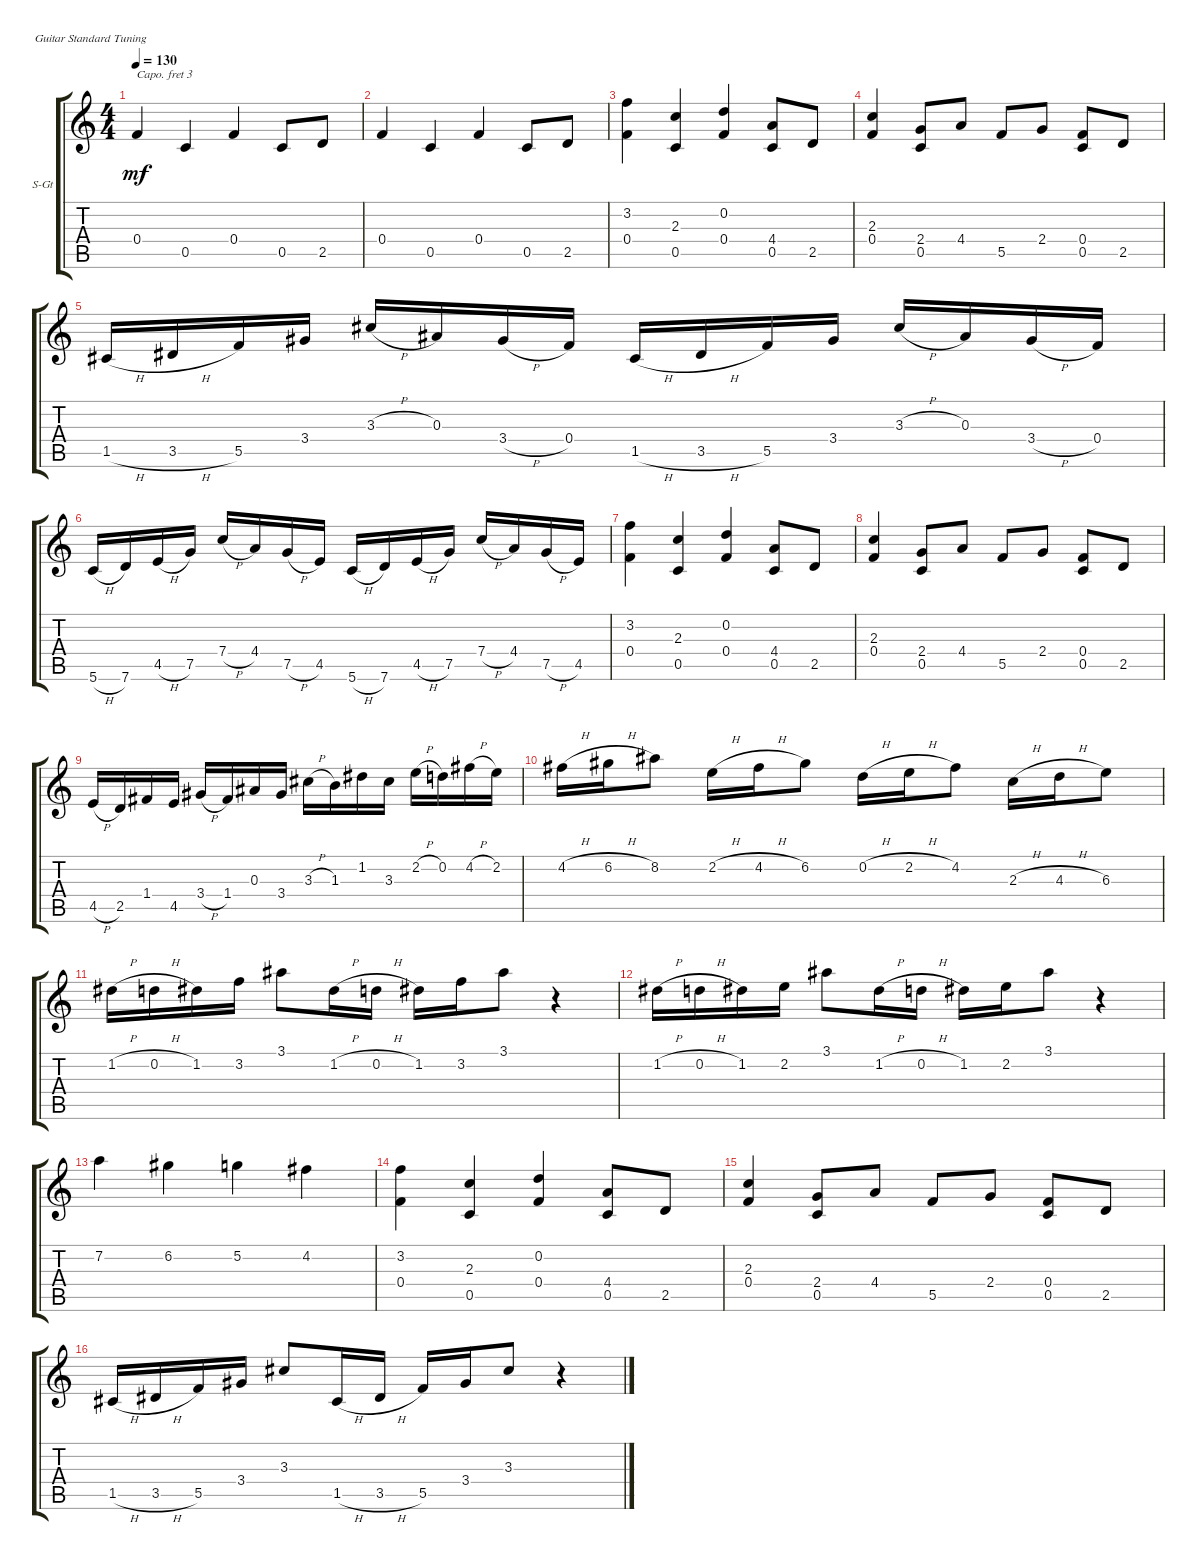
\defaultSystemsLayout 4
\bracketExtendMode groupsimilarinstruments
\firstSystemTrackNameOrientation horizontal
\otherSystemsTrackNameOrientation horizontal
\track ("Steel Guitar" "S-Gt") {instrument acousticguitarsteel}
\staff {score tabs}
\capo 3
\tuning (E4 B3 G3 D3 A2 E2)
\ts (4 4)
\tempo 130
\clef g2
\ks c
0.4.4{dy mf instrument acousticguitarsteel} 0.5.4 0.4.4 0.5.8 2.5.8 |
0.4.4 0.5.4 0.4.4 0.5.8 2.5.8 |
(0.4 3.2).4 (0.5 2.3).4 (0.4 0.2).4 (0.5 4.4).8 2.5.8 |
(0.4 2.3).4 (0.5 2.4).8 4.4.8 5.5.8 2.4.8 (0.5 0.4).8 2.5.8 |
1.5{h}.16 3.5{h}.16 5.5.16 3.4.16 3.3{h}.16 0.3.16 3.4{h}.16 0.4.16 1.5{h}.16 3.5{h}.16 5.5.16 3.4.16 3.3{h}.16 0.3.16 3.4{h}.16 0.4.16 |
5.6{h}.16 7.6.16 4.5{h}.16 7.5.16 7.4{h}.16 4.4.16 7.5{h}.16 4.5.16 5.6{h}.16 7.6.16 4.5{h}.16 7.5.16 7.4{h}.16 4.4.16 7.5{h}.16 4.5.16 |
(0.4 3.2).4 (0.5 2.3).4 (0.4 0.2).4 (0.5 4.4).8 2.5.8 |
(0.4 2.3).4 (0.5 2.4).8 4.4.8 5.5.8 2.4.8 (0.5 0.4).8 2.5.8 |
4.5{h}.16 2.5.16 1.4.16 4.5.16 3.4{h}.16 1.4.16 0.3.16 3.4.16 3.3{h}.16 1.3.16 1.2.16 3.3.16 2.2{h}.16 0.2.16 4.2{h}.16 2.2.16 |
4.2{h}.16 6.2{h}.16 8.2.8 2.2{h}.16 4.2{h}.16 6.2.8 0.2{h}.16 2.2{h}.16 4.2.8 2.3{h}.16 4.3{h}.16 6.3.8 |
1.2{h}.16 0.2{h}.16 1.2.16 3.2.16 3.1.8 1.2{h}.16 0.2{h}.16 1.2.16 3.2.16 3.1.8 r.4 |
1.2{h}.16 0.2{h}.16 1.2.16 2.2.16 3.1.8 1.2{h}.16 0.2{h}.16 1.2.16 2.2.16 3.1.8 r.4 |
7.2.4 6.2.4 5.2.4 4.2.4 |
(0.4 3.2).4 (0.5 2.3).4 (0.4 0.2).4 (0.5 4.4).8 2.5.8 |
(0.4 2.3).4 (0.5 2.4).8 4.4.8 5.5.8 2.4.8 (0.5 0.4).8 2.5.8 |
1.5{h}.16 3.5{h}.16 5.5.16 3.4.16 3.3.8 1.5{h}.16 3.5{h}.16 5.5.16 3.4.16 3.3.8 r.4
